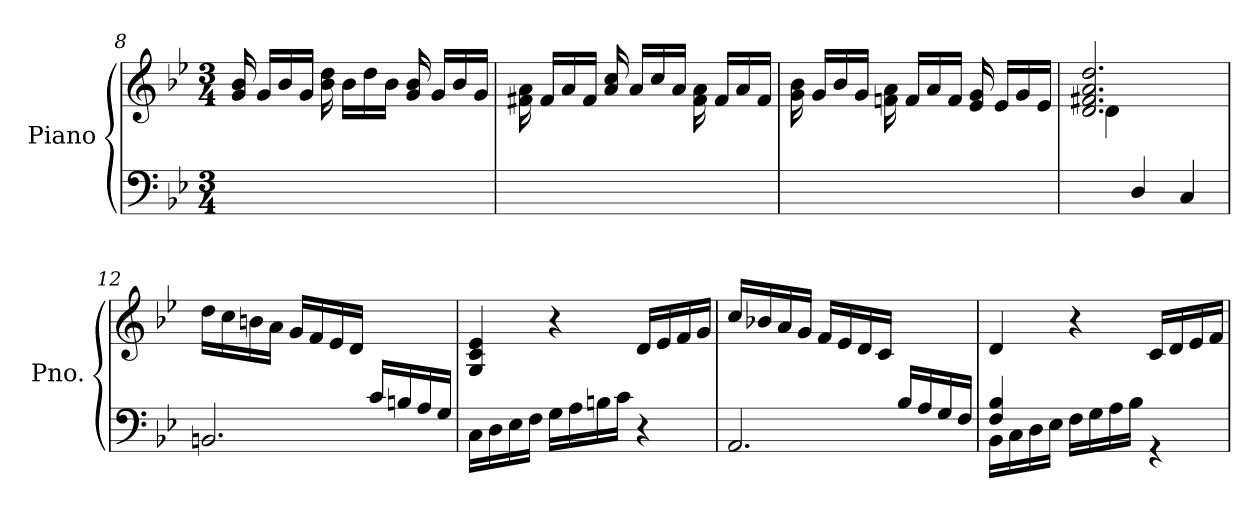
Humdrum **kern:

**kern	**kern
*part1	*part1
*staff2	*staff1
*I"Piano	*
*I'Pno.	*
*clefF4	*clefG2
*k[b-e-]	*k[b-e-]
*M3/4	*M3/4
=8	=8
2.ryy	16g/ 16b-/
.	16g/LL
.	16b-/
.	16g/JJ
.	16b-\ 16dd\
.	16b-\LL
.	16dd\
.	16b-\JJ
.	16g/ 16b-/
.	16g/LL
.	16b-/
.	16g/JJ
!!LO:LB:g=z
=9	=9
2.ryy	16f#X\ 16a\
.	16f#/LL
.	16a/
.	16f#/JJ
.	16a/ 16cc/
.	16a/LL
.	16cc/
.	16a/JJ
.	16f#\ 16a\
.	16f#/LL
.	16a/
.	16f#/JJ
=10	=10
2.ryy	16g\ 16b-\
.	16g/LL
.	16b-/
.	16g/JJ
.	16fn\ 16a\
.	16f/LL
.	16a/
.	16f/JJ
.	16e-/ 16g/
.	16e-/LL
.	16g/
.	16e-/JJ
=11	=11
*^	*^
4ryy	2.rFyy	2.d/ 2.f#X/ 2.a/ 2.dd/	4d\
4D/	.	.	2ryy
4C/	.	.	.
*	*	*v	*v
=12	=12	=12
2ryy	2.BBn/	16dd\LL
.	.	16cc\
.	.	16bn\
.	.	16a\JJ
.	.	16g/LL
.	.	16f/
.	.	16e-/
.	.	16d/JJ
16c/LL	.	4ryy
16Bn/	.	.
16A/	.	.
16G/JJ	.	.
*v	*v	*
=13	=13
16C\LL	4G/ 4c/ 4e-/
16D\	.
16E-\	.
16F\JJ	.
16G\LL	4r
16A\	.
16Bn\	.
16c\JJ	.
4r	16d/LL
.	16e-/
.	16f/
.	16g/JJ
!!LO:LB:g=z
=14	=14
*^	*
2ryy	2.AA/	16cc/LL
.	.	16b-X/
.	.	16a/
.	.	16g/JJ
.	.	16f/LL
.	.	16e-/
.	.	16d/
.	.	16c/JJ
16B-/LL	.	4ryy
16A/	.	.
16G/	.	.
16F/JJ	.	.
=15	=15	=15
16BB-\LL	4F/ 4B-/	4d/
16C\	.	.
16D\	.	.
16E-\JJ	.	.
16F\LL	2ryy	4r
16G\	.	.
16A\	.	.
16B-\JJ	.	.
4rGG	.	16c/LL
.	.	16d/
.	.	16e-/
.	.	16f/JJ
*v	*v	*
=	=
*-	*-
